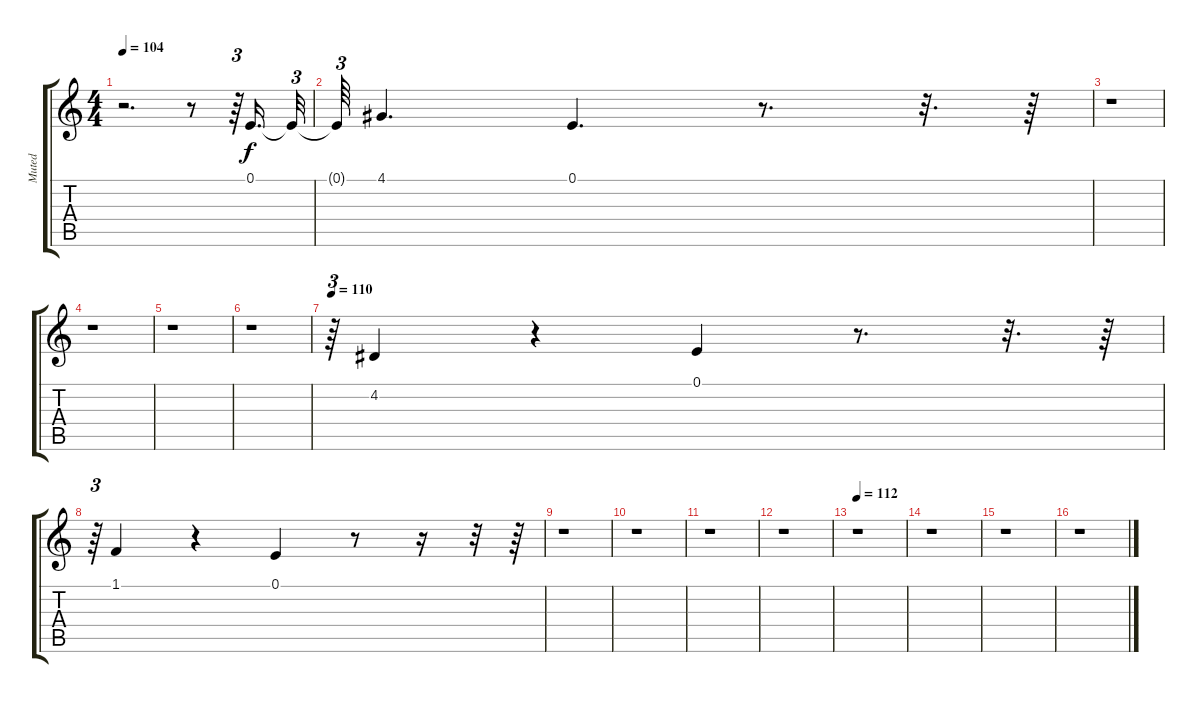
\track ("Muted" "Muted") {instrument mutedtrumpet}
\staff {score tabs}
\tuning (E4 B3 G3 D3 A2 E2) {hide}
\ts (4 4)
\tempo 104
\clef g2
\ks c
r.2{d dy f} r.8 r.64{tu (3 2)} 0.1.16{d} 0.1{t}.32{tu (3 2)} |
0.1{t}.64{tu (3 2)} 4.1.4{d} 0.1.4{d} r.8{d} r.32{d} r.64 |
r.1 |
r.1 |
r.1 |
r.1 |
\tempo 110
r.64{tu (3 2)} 4.2.4 r.4 0.1.4 r.8{d} r.32{d} r.64 |
r.64{tu (3 2)} 1.1.4 r.4 0.1.4 r.8 r.16 r.32 r.64 |
r.1 |
r.1 |
r.1 |
r.1 |
\tempo 112
r.1 |
r.1 |
r.1 |
r.1
